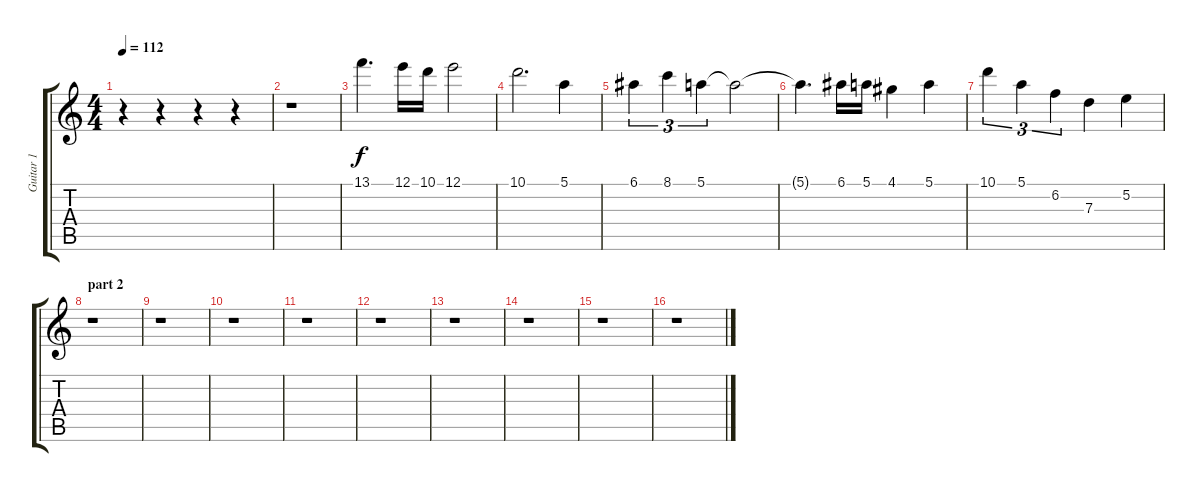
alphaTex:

\track ("Guitar 1" "Guitar 1") {instrument acousticguitarnylon}
\staff {score tabs}
\tuning (E4 B3 G3 D3 A2 E2) {hide}
\ts (4 4)
\tempo 112
\clef g2
\ks c
r.4{dy f} r.4 r.4 r.4 |
r.1 |
13.1.4{d} 12.1.16 10.1.16 12.1.2 |
10.1.2{d} 5.1.4 |
6.1.4{tu (3 2)} 8.1.4{tu (3 2)} 5.1.4{tu (3 2)} 5.1{t}.2 |
5.1{t}.4{d} 6.1.16 5.1.16 4.1.4 5.1.4 |
10.1.4{tu (3 2)} 5.1.4{tu (3 2)} 6.2.4{tu (3 2)} 7.3.4 5.2.4 |
\section ("" "part 2")
r.1 |
r.1 |
r.1 |
r.1 |
r.1 |
r.1 |
r.1 |
r.1 |
r.1
